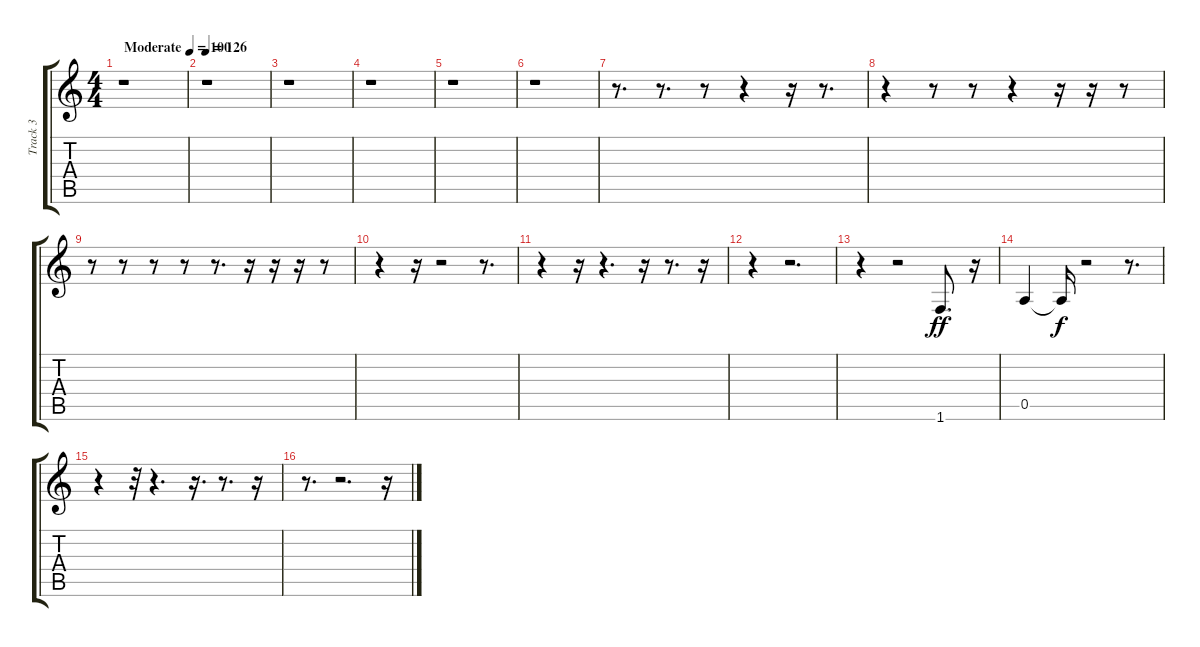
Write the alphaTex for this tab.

\track ("Track 3" "Track 3") {instrument acousticbass}
\staff {score tabs}
\tuning (E4 B3 G3 D3 A2 E2) {hide}
\ts (4 4)
\tempo (100 "Moderate")
\clef g2
\ks c
r.1{dy ff instrument acousticbass} |
\tempo 126
r.1 |
r.1 |
r.1 |
r.1 |
r.1 |
r.8{d} r.8{d} r.8 r.4 r.16 r.8{d} |
r.4 r.8 r.8 r.4 r.16 r.16 r.8 |
r.8 r.8 r.8 r.8 r.8{d} r.16 r.16 r.16 r.8 |
r.4 r.16 r.2 r.8{d} |
r.4 r.16 r.4{d} r.16 r.8{d} r.16 |
r.4 r.2{d} |
r.4 r.2 1.6.8{d} r.16 |
0.5.4 0.5{t}.16{dy f} r.2 r.8{d} |
r.4 r.32 r.4{d} r.16{d} r.8{d} r.16 |
r.8{d} r.2{d} r.16
